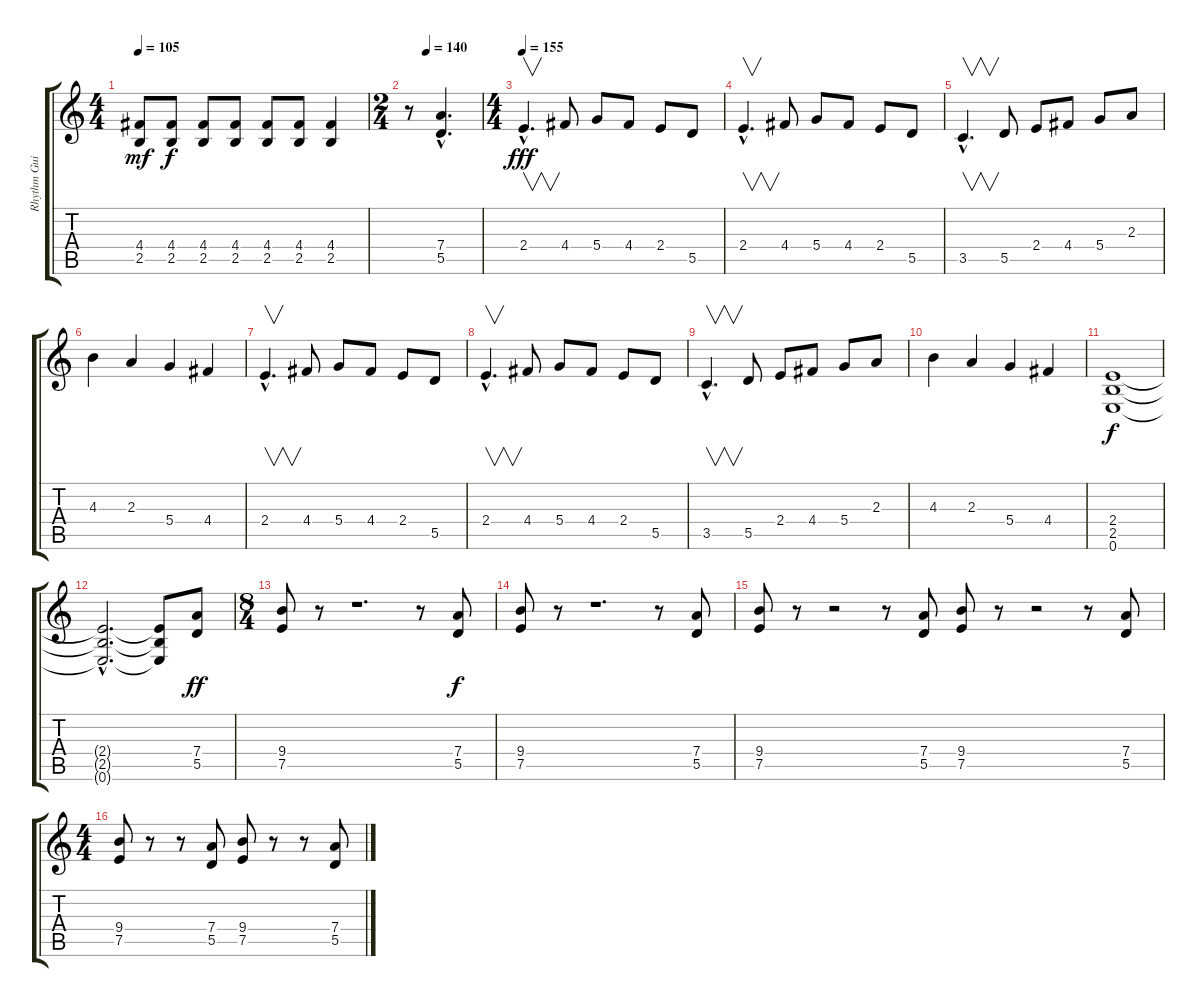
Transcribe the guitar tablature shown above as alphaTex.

\track ("Rhythm Guitar" "Rhythm Gui") {instrument distortionguitar}
\staff {score tabs}
\tuning (E4 B3 G3 D3 A2 E2) {hide}
\ts (4 4)
\tempo 105
\clef g2
\ks c
(4.4 2.5).8{dy mf} (4.4 2.5).8{dy f} (4.4 2.5).8 (4.4 2.5).8 (4.4 2.5).8 (4.4 2.5).8 (4.4 2.5).4 |
\ts (2 4)
\tempo (140 0.25)
r.8 (7.4{hac} 5.5{hac}).4{d} |
\ts (4 4)
\tempo 155
2.4{hac}.4{v d dy fff} 4.4.8 5.4.8 4.4.8 2.4.8 5.5.8 |
2.4{hac}.4{v d} 4.4.8 5.4.8 4.4.8 2.4.8 5.5.8 |
3.5{hac}.4{v d} 5.5.8 2.4.8 4.4.8 5.4.8 2.3.8 |
4.3.4 2.3.4 5.4.4 4.4.4 |
2.4{hac}.4{v d} 4.4.8 5.4.8 4.4.8 2.4.8 5.5.8 |
2.4{hac}.4{v d} 4.4.8 5.4.8 4.4.8 2.4.8 5.5.8 |
3.5{hac}.4{v d} 5.5.8 2.4.8 4.4.8 5.4.8 2.3.8 |
4.3.4 2.3.4 5.4.4 4.4.4 |
(2.4 2.5 0.6).1{dy f} |
(2.4{hac t} 2.5{hac t} 0.6{hac t}).2{d} (2.4{t} 2.5{t} 0.6{t}).8 (7.4 5.5).8{dy ff} |
\ts (8 4)
(9.4 7.5).8 r.8 r.1{d} r.8 (7.4 5.5).8{dy f} |
(9.4 7.5).8 r.8 r.1{d} r.8 (7.4 5.5).8 |
(9.4 7.5).8 r.8 r.2 r.8 (7.4 5.5).8 (9.4 7.5).8 r.8 r.2 r.8 (7.4 5.5).8 |
\ts (4 4)
(9.4 7.5).8 r.8 r.8 (7.4 5.5).8 (9.4 7.5).8 r.8 r.8 (7.4 5.5).8
